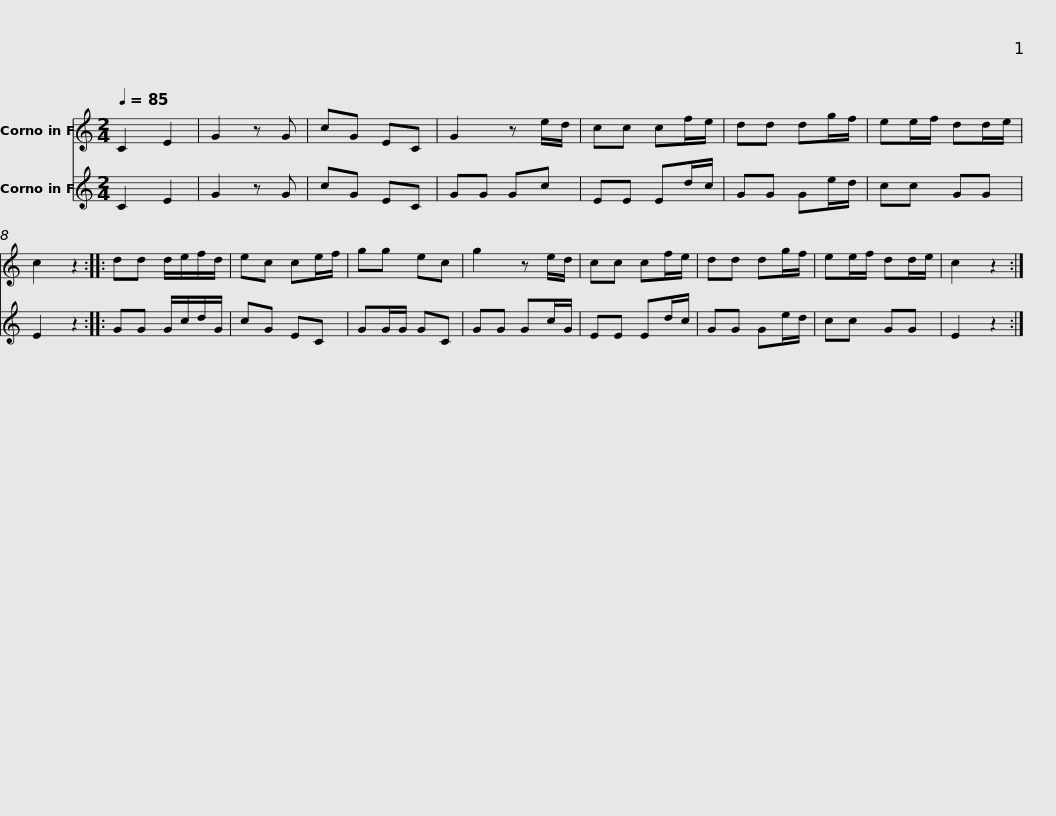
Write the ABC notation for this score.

X:1
%%score 1 2
L:1/8
Q:1/4=85
M:2/4
I:linebreak $
K:none
V:1 treble transpose=-7
V:2 treble transpose=-7
V:1
[K:C] C2 E2 | G2 z G | cG EC | G2 z e/d/ | cc cf/e/ | %5
 dd dg/f/ | ee/f/ dd/e/ | c2 z2 :: dd d/e/f/d/ |$ ec ce/f/ | %10
 gg ec | g2 z e/d/ | cc cf/e/ | dd dg/f/ | ee/f/ dd/e/ | %15
 c2 z2 :| %16
V:2
[K:C] C2 E2 | G2 z G | cG EC | GG Gc | EE Ed/c/ | %5
 GG Ge/d/ | cc GG | E2 z2 :: GG G/c/d/G/ |$ cG EC | %10
 GG/G/ GC | GG Gc/G/ | EE Ed/c/ | GG Ge/d/ | cc GG | %15
 E2 z2 :| %16
